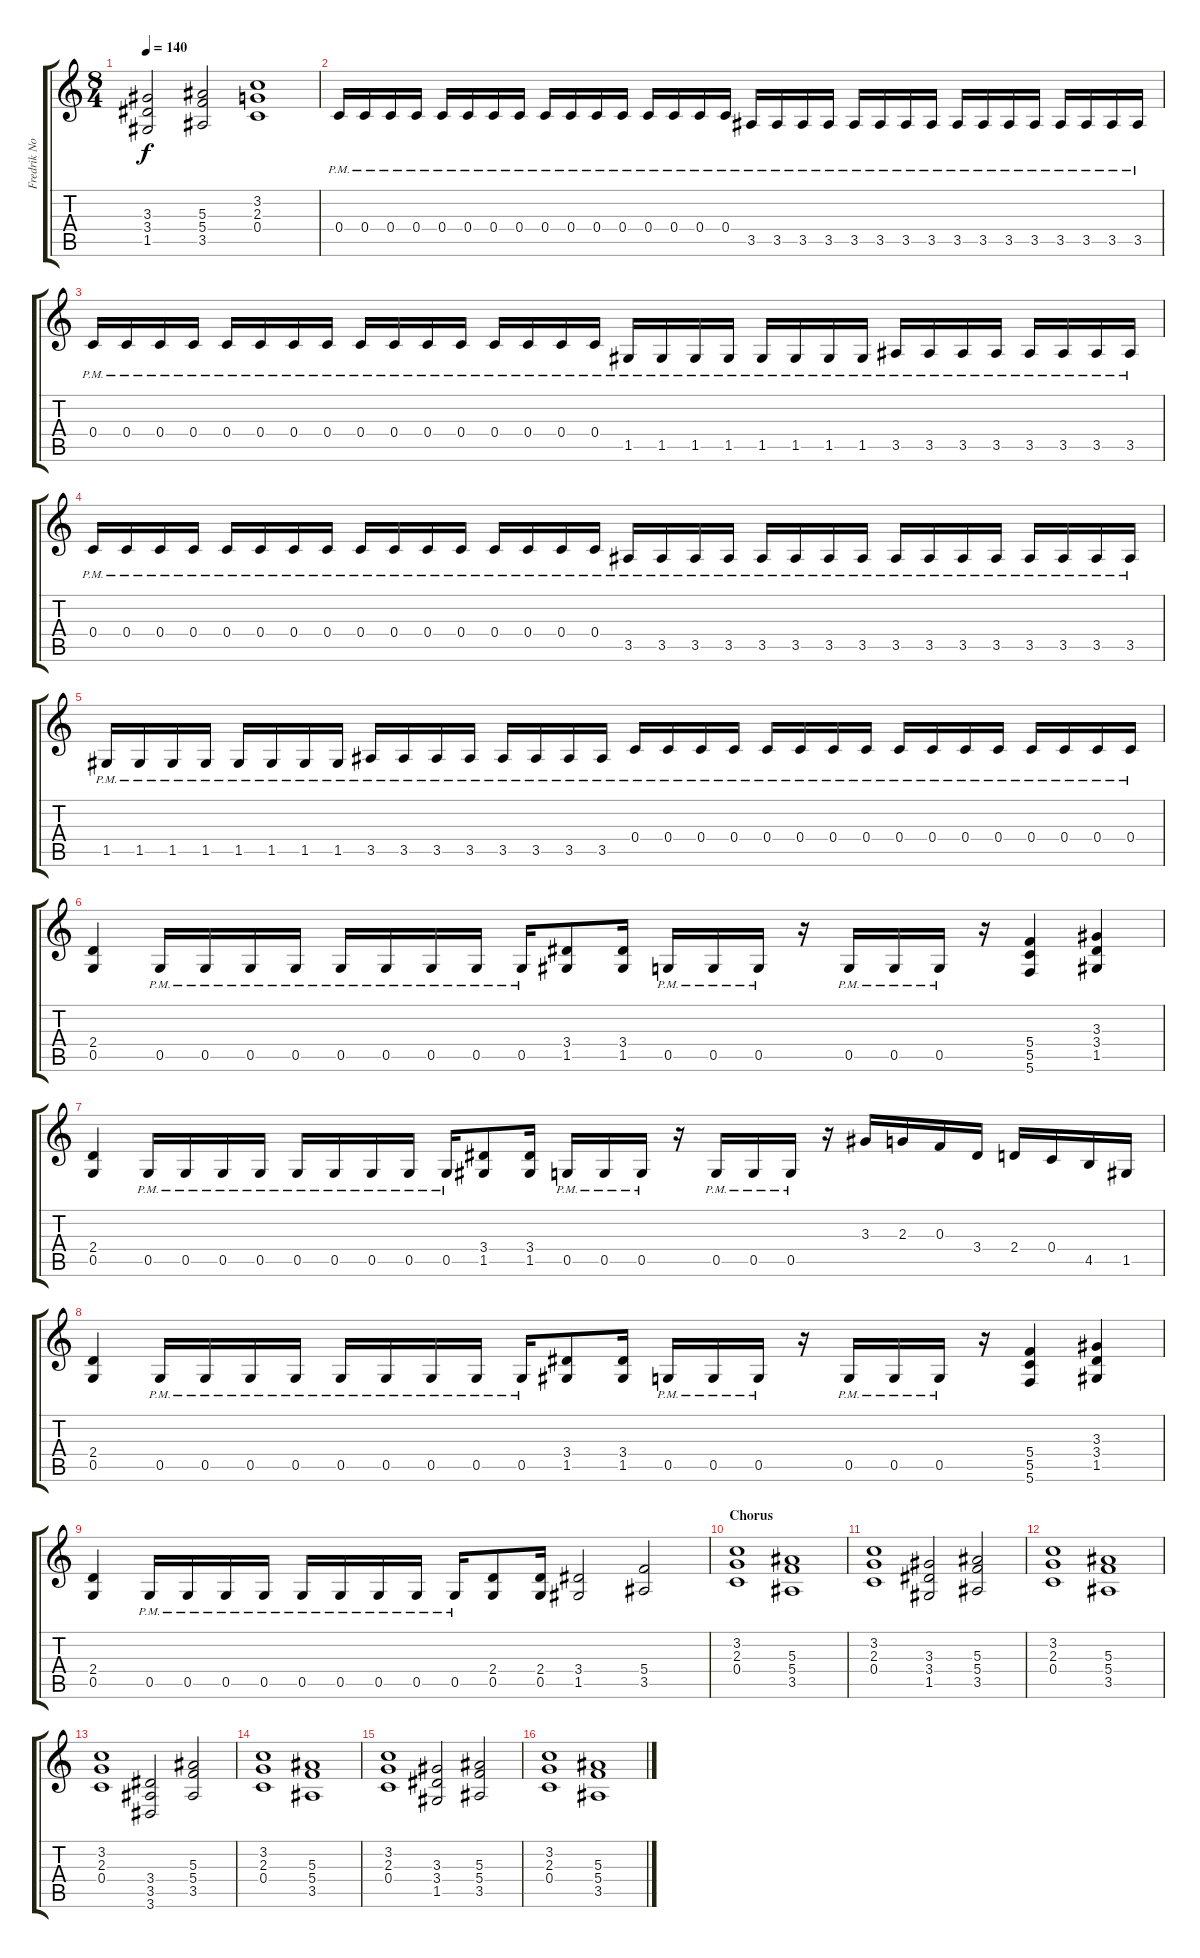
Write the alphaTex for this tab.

\track ("Fredrik Norstrom - Rhytm" "Fredrik No") {instrument distortionguitar}
\staff {score tabs}
\tuning (D4 A3 F3 C3 G2 C2) {hide}
\ts (8 4)
\tempo 140
\clef g2
\ks c
(3.3 3.4 1.5).2{dy f} (5.3 5.4 3.5).2 (3.2 2.3 0.4).1 |
0.4{pm}.16 0.4{pm}.16 0.4{pm}.16 0.4{pm}.16 0.4{pm}.16 0.4{pm}.16 0.4{pm}.16 0.4{pm}.16 0.4{pm}.16 0.4{pm}.16 0.4{pm}.16 0.4{pm}.16 0.4{pm}.16 0.4{pm}.16 0.4{pm}.16 0.4{pm}.16 3.5{pm}.16 3.5{pm}.16 3.5{pm}.16 3.5{pm}.16 3.5{pm}.16 3.5{pm}.16 3.5{pm}.16 3.5{pm}.16 3.5{pm}.16 3.5{pm}.16 3.5{pm}.16 3.5{pm}.16 3.5{pm}.16 3.5{pm}.16 3.5{pm}.16 3.5{pm}.16 |
0.4{pm}.16 0.4{pm}.16 0.4{pm}.16 0.4{pm}.16 0.4{pm}.16 0.4{pm}.16 0.4{pm}.16 0.4{pm}.16 0.4{pm}.16 0.4{pm}.16 0.4{pm}.16 0.4{pm}.16 0.4{pm}.16 0.4{pm}.16 0.4{pm}.16 0.4{pm}.16 1.5{pm}.16 1.5{pm}.16 1.5{pm}.16 1.5{pm}.16 1.5{pm}.16 1.5{pm}.16 1.5{pm}.16 1.5{pm}.16 3.5{pm}.16 3.5{pm}.16 3.5{pm}.16 3.5{pm}.16 3.5{pm}.16 3.5{pm}.16 3.5{pm}.16 3.5{pm}.16 |
0.4{pm}.16 0.4{pm}.16 0.4{pm}.16 0.4{pm}.16 0.4{pm}.16 0.4{pm}.16 0.4{pm}.16 0.4{pm}.16 0.4{pm}.16 0.4{pm}.16 0.4{pm}.16 0.4{pm}.16 0.4{pm}.16 0.4{pm}.16 0.4{pm}.16 0.4{pm}.16 3.5{pm}.16 3.5{pm}.16 3.5{pm}.16 3.5{pm}.16 3.5{pm}.16 3.5{pm}.16 3.5{pm}.16 3.5{pm}.16 3.5{pm}.16 3.5{pm}.16 3.5{pm}.16 3.5{pm}.16 3.5{pm}.16 3.5{pm}.16 3.5{pm}.16 3.5{pm}.16 |
1.5{pm}.16 1.5{pm}.16 1.5{pm}.16 1.5{pm}.16 1.5{pm}.16 1.5{pm}.16 1.5{pm}.16 1.5{pm}.16 3.5{pm}.16 3.5{pm}.16 3.5{pm}.16 3.5{pm}.16 3.5{pm}.16 3.5{pm}.16 3.5{pm}.16 3.5{pm}.16 0.4{pm}.16 0.4{pm}.16 0.4{pm}.16 0.4{pm}.16 0.4{pm}.16 0.4{pm}.16 0.4{pm}.16 0.4{pm}.16 0.4{pm}.16 0.4{pm}.16 0.4{pm}.16 0.4{pm}.16 0.4{pm}.16 0.4{pm}.16 0.4{pm}.16 0.4{pm}.16 |
(2.4 0.5).4 0.5{pm}.16 0.5{pm}.16 0.5{pm}.16 0.5{pm}.16 0.5{pm}.16 0.5{pm}.16 0.5{pm}.16 0.5{pm}.16 0.5{pm}.16 (3.4 1.5).8 (3.4 1.5).16 0.5{pm}.16 0.5{pm}.16 0.5{pm}.16 r.16 0.5{pm}.16 0.5{pm}.16 0.5{pm}.16 r.16 (5.4 5.5 5.6).4 (3.3 3.4 1.5).4 |
(2.4 0.5).4 0.5{pm}.16 0.5{pm}.16 0.5{pm}.16 0.5{pm}.16 0.5{pm}.16 0.5{pm}.16 0.5{pm}.16 0.5{pm}.16 0.5{pm}.16 (3.4 1.5).8 (3.4 1.5).16 0.5{pm}.16 0.5{pm}.16 0.5{pm}.16 r.16 0.5{pm}.16 0.5{pm}.16 0.5{pm}.16 r.16 3.3.16 2.3.16 0.3.16 3.4.16 2.4.16 0.4.16 4.5.16 1.5.16 |
(2.4 0.5).4 0.5{pm}.16 0.5{pm}.16 0.5{pm}.16 0.5{pm}.16 0.5{pm}.16 0.5{pm}.16 0.5{pm}.16 0.5{pm}.16 0.5{pm}.16 (3.4 1.5).8 (3.4 1.5).16 0.5{pm}.16 0.5{pm}.16 0.5{pm}.16 r.16 0.5{pm}.16 0.5{pm}.16 0.5{pm}.16 r.16 (5.4 5.5 5.6).4 (3.3 3.4 1.5).4 |
(2.4 0.5).4 0.5{pm}.16 0.5{pm}.16 0.5{pm}.16 0.5{pm}.16 0.5{pm}.16 0.5{pm}.16 0.5{pm}.16 0.5{pm}.16 0.5{pm}.16 (2.4 0.5).8 (2.4 0.5).16 (3.4 1.5).2 (5.4 3.5).2 |
\section ("" "Chorus")
(3.2 2.3 0.4).1 (5.3 5.4 3.5).1 |
(3.2 2.3 0.4).1 (3.3 3.4 1.5).2 (5.3 5.4 3.5).2 |
(3.2 2.3 0.4).1 (5.3 5.4 3.5).1 |
(3.2 2.3 0.4).1 (3.4 3.5 3.6).2 (5.3 5.4 3.5).2 |
(3.2 2.3 0.4).1 (5.3 5.4 3.5).1 |
(3.2 2.3 0.4).1 (3.3 3.4 1.5).2 (5.3 5.4 3.5).2 |
(3.2 2.3 0.4).1 (5.3 5.4 3.5).1
